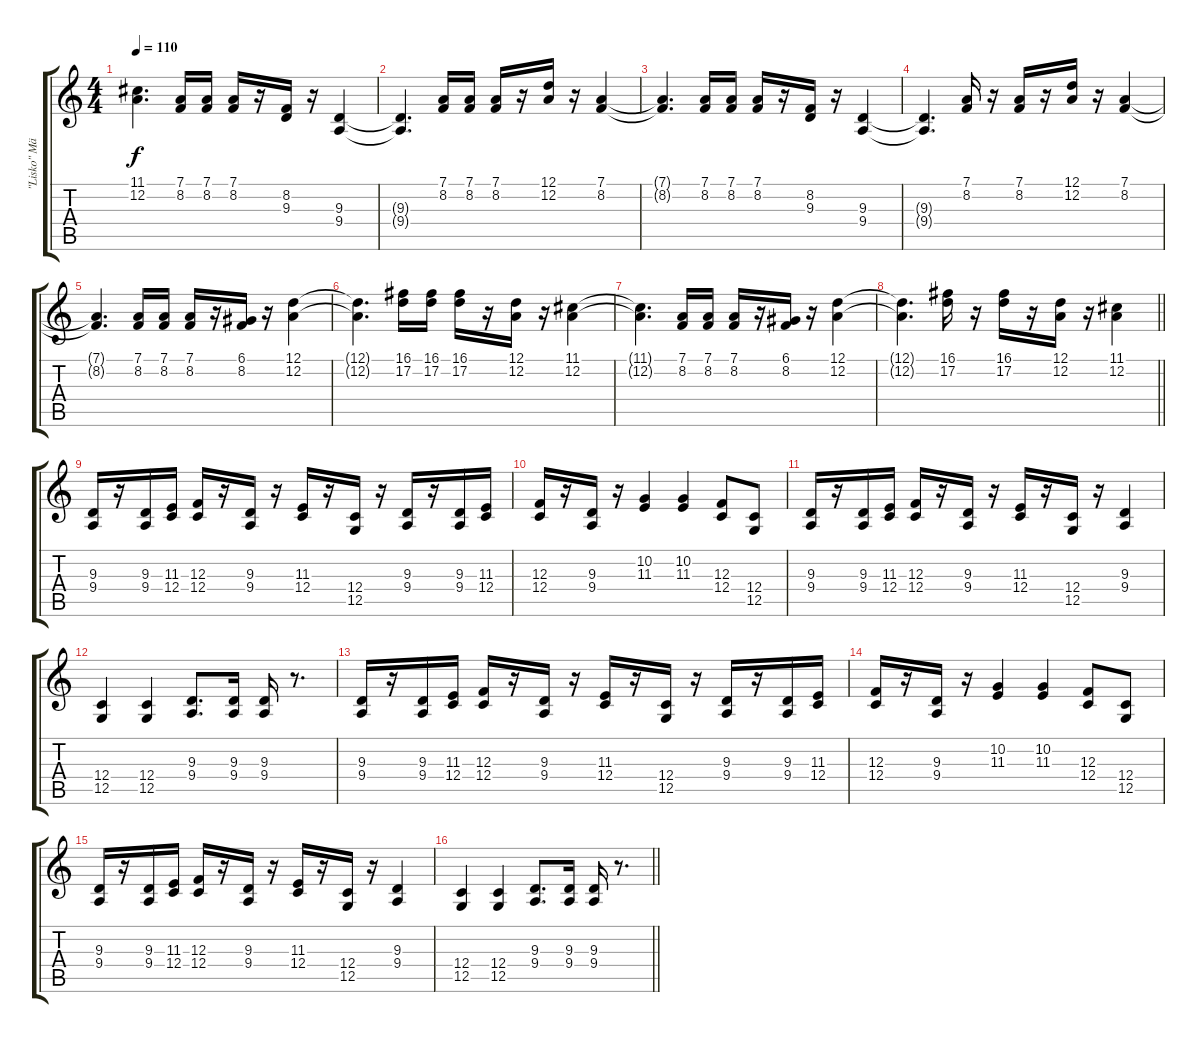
\track ("\"Lisko\" Mäkinen" "\"Lisko\" Mä") {instrument accordion}
\staff {score tabs}
\tuning (D4 A3 F3 C3 G2 D2) {hide}
\ts (4 4)
\tempo 110
\clef g2
\ks c
(11.1{t} 12.2{t}).4{d dy f} (7.1 8.2).16 (7.1 8.2).16 (7.1 8.2).16 r.16 (8.2 9.3).16 r.16 (9.3 9.4).4 |
(9.3{t} 9.4{t}).4{d} (7.1 8.2).16 (7.1 8.2).16 (7.1 8.2).16 r.16 (12.1 12.2).16 r.16 (7.1 8.2).4 |
(7.1{t} 8.2{t}).4{d} (7.1 8.2).16 (7.1 8.2).16 (7.1 8.2).16 r.16 (8.2 9.3).16 r.16 (9.3 9.4).4 |
(9.3{t} 9.4{t}).4{d} (7.1 8.2).16 r.16 (7.1 8.2).16 r.16 (12.1 12.2).16 r.16 (7.1 8.2).4 |
(7.1{t} 8.2{t}).4{d} (7.1 8.2).16 (7.1 8.2).16 (7.1 8.2).16 r.16 (6.1 8.2).16 r.16 (12.1 12.2).4 |
(12.1{t} 12.2{t}).4{d} (16.1 17.2).16 (16.1 17.2).16 (16.1 17.2).16 r.16 (12.1 12.2).16 r.16 (11.1 12.2).4 |
(11.1{t} 12.2{t}).4{d} (7.1 8.2).16 (7.1 8.2).16 (7.1 8.2).16 r.16 (6.1 8.2).16 r.16 (12.1 12.2).4 |
\barLineRight lightlight
(12.1{t} 12.2{t}).4{d} (16.1 17.2).16 r.16 (16.1 17.2).16 r.16 (12.1 12.2).16 r.16 (11.1 12.2).4 |
\section ("" "")
(9.3 9.4).16 r.16 (9.3 9.4).16 (11.3 12.4).16 (12.3 12.4).16 r.16 (9.3 9.4).16 r.16 (11.3 12.4).16 r.16 (12.4 12.5).16 r.16 (9.3 9.4).16 r.16 (9.3 9.4).16 (11.3 12.4).16 |
(12.3 12.4).16 r.16 (9.3 9.4).16 r.16 (10.2 11.3).4 (10.2 11.3).4 (12.3 12.4).8 (12.4 12.5).8 |
(9.3 9.4).16 r.16 (9.3 9.4).16 (11.3 12.4).16 (12.3 12.4).16 r.16 (9.3 9.4).16 r.16 (11.3 12.4).16 r.16 (12.4 12.5).16 r.16 (9.3 9.4).4 |
(12.4 12.5).4 (12.4 12.5).4 (9.3 9.4).8{d} (9.3 9.4).16 (9.3 9.4).16 r.8{d} |
(9.3 9.4).16 r.16 (9.3 9.4).16 (11.3 12.4).16 (12.3 12.4).16 r.16 (9.3 9.4).16 r.16 (11.3 12.4).16 r.16 (12.4 12.5).16 r.16 (9.3 9.4).16 r.16 (9.3 9.4).16 (11.3 12.4).16 |
(12.3 12.4).16 r.16 (9.3 9.4).16 r.16 (10.2 11.3).4 (10.2 11.3).4 (12.3 12.4).8 (12.4 12.5).8 |
(9.3 9.4).16 r.16 (9.3 9.4).16 (11.3 12.4).16 (12.3 12.4).16 r.16 (9.3 9.4).16 r.16 (11.3 12.4).16 r.16 (12.4 12.5).16 r.16 (9.3 9.4).4 |
\barLineRight lightlight
(12.4 12.5).4 (12.4 12.5).4 (9.3 9.4).8{d} (9.3 9.4).16 (9.3 9.4).16 r.8{d}
